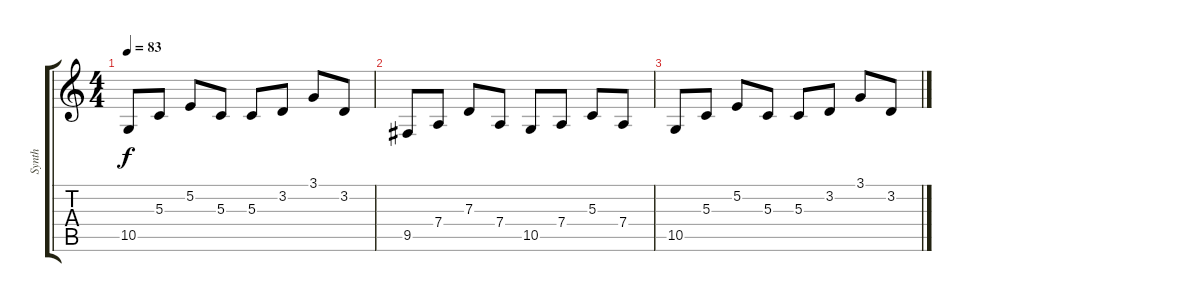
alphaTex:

\track ("Synth" "Synth") {instrument fx7echoes}
\staff {score tabs}
\tuning (E4 B3 G3 D3 A2 E2) {hide}
\ts (4 4)
\tempo 83
\clef g2
\ks c
10.5.8{dy f} 5.3.8 5.2.8 5.3.8 5.3.8 3.2.8 3.1.8 3.2.8 |
9.5.8 7.4.8 7.3.8 7.4.8 10.5.8 7.4.8 5.3.8 7.4.8 |
10.5.8 5.3.8 5.2.8 5.3.8 5.3.8 3.2.8 3.1.8 3.2.8
